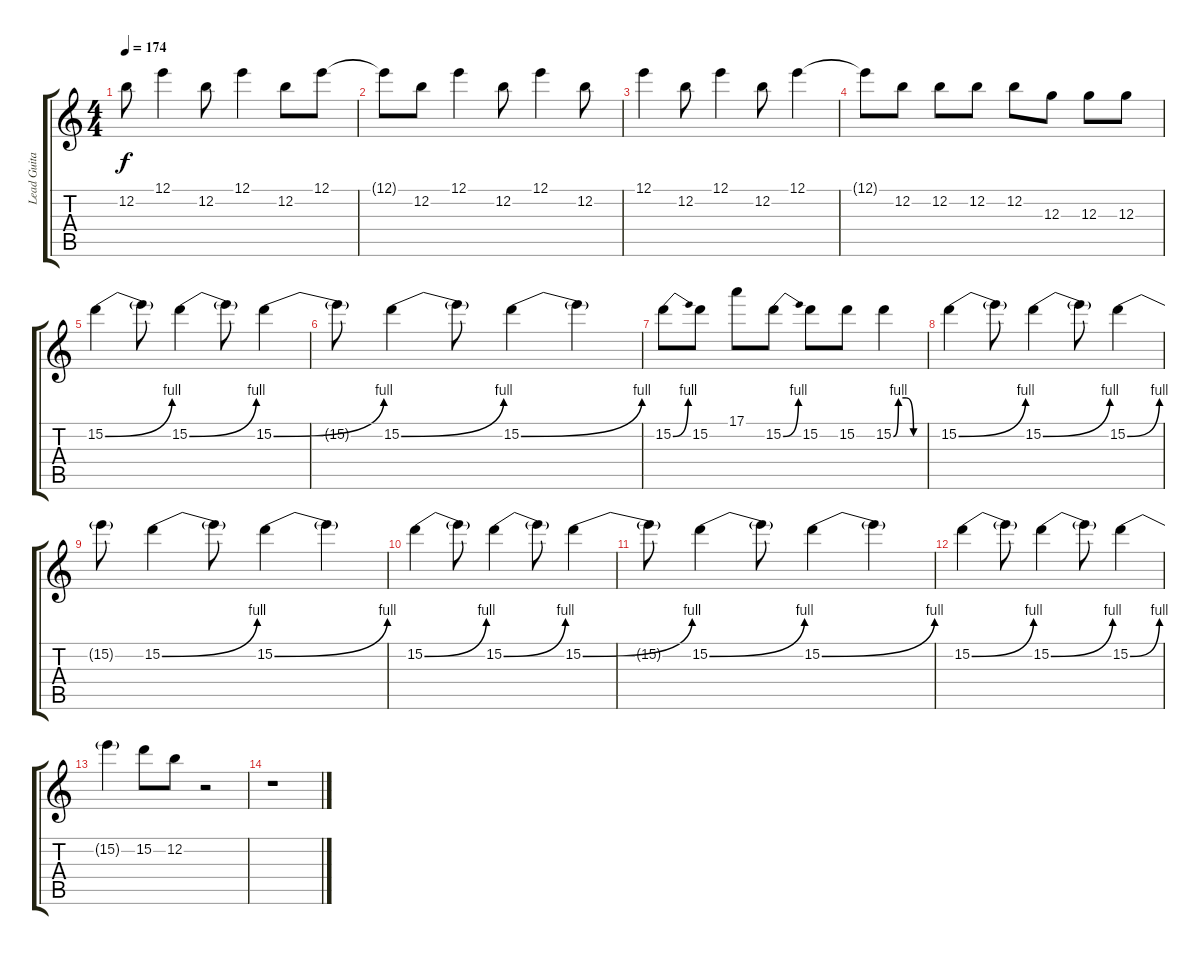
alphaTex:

\track ("Lead Guitar" "Lead Guita") {instrument distortionguitar}
\staff {score tabs}
\tuning (E4 B3 G3 D3 A2 E2) {hide}
\ts (4 4)
\tempo 174
\clef g2
\ks c
12.2.8{dy f} 12.1.4 12.2.8 12.1.4 12.2.8 12.1.8 |
12.1{t}.8 12.2.8 12.1.4 12.2.8 12.1.4 12.2.8 |
12.1.4 12.2.8 12.1.4 12.2.8 12.1.4 |
12.1{t}.8 12.2.8 12.2.8 12.2.8 12.2.8 12.3.8 12.3.8 12.3.8 |
15.2{be (bend 0 0 60 4)}.4 15.2{t}.8 15.2{be (bend 0 0 60 4)}.4 15.2{t}.8 15.2{be (bend 0 0 60 4)}.4 |
15.2{t}.8 15.2{be (bend 0 0 60 4)}.4 15.2{t}.8 15.2{be (bend 0 0 60 4)}.4 15.2{t}.4 |
15.2{be (bend 0 0 60 4)}.8 15.2.8 17.1.8 15.2{be (bend 0 0 60 4)}.8 15.2.8 15.2.8 15.2{be (custom 0 0 10 4 25 4 40 0 60 0)}.4 |
15.2{be (bend 0 0 60 4)}.4 15.2{t}.8 15.2{be (bend 0 0 60 4)}.4 15.2{t}.8 15.2{be (bend 0 0 60 4)}.4 |
15.2{t}.8 15.2{be (bend 0 0 60 4)}.4 15.2{t}.8 15.2{be (bend 0 0 60 4)}.4 15.2{t}.4 |
15.2{be (bend 0 0 60 4)}.4 15.2{t}.8 15.2{be (bend 0 0 60 4)}.4 15.2{t}.8 15.2{be (bend 0 0 60 4)}.4 |
15.2{t}.8 15.2{be (bend 0 0 60 4)}.4 15.2{t}.8 15.2{be (bend 0 0 60 4)}.4 15.2{t}.4 |
15.2{be (bend 0 0 60 4)}.4 15.2{t}.8 15.2{be (bend 0 0 60 4)}.4 15.2{t}.8 15.2{be (bend 0 0 60 4)}.4 |
15.2{t}.4 15.2.8 12.2.8 r.2 |
r.1
